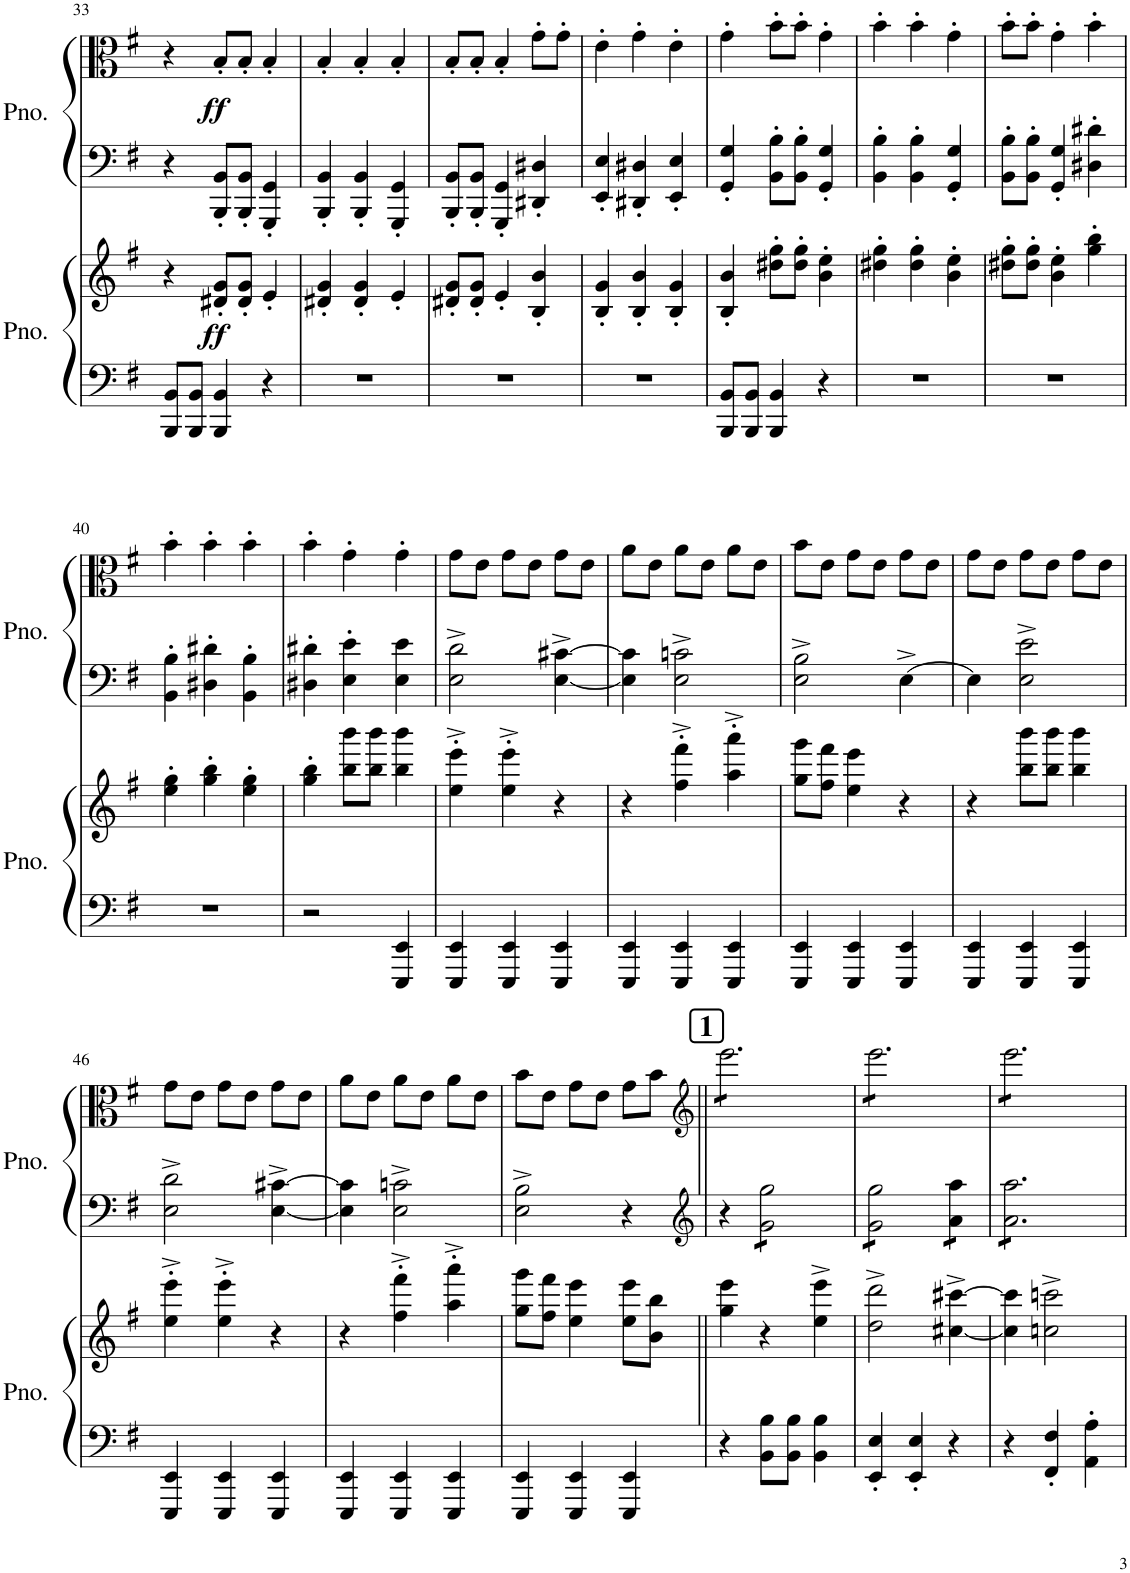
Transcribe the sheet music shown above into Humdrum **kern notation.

**kern	**kern	**dynam	**kern	**kern	**dynam
*part2	*part2	*part2	*part1	*part1	*part1
*staff4	*staff3	*staff3/4	*staff2	*staff1	*staff1/2
*I"Piano	*	*	*I"Piano	*	*
*I'Pno.	*	*	*I'Pno.	*	*
!!LO:PB:g=z
*clefF4	*clefG2	*	*clefF4	*clefC3	*
*k[f#]	*k[f#]	*	*k[f#]	*k[f#]	*
*M3/4	*M3/4	*	*M3/4	*M3/4	*
=33	=33	=33	=33	=33	=33
8BBB/^^ 8BB/^^L	4r	.	4r	4r	.
8BBB/^^ 8BB/^^J	.	.	.	.	.
!	!	!LO:DY:b	!	!	!LO:DY:b
4BBB/^^ 4BB/^^	8d#X/' 8g/'L	ff	8BBB/' 8BB/'L	8B'/L	ff
.	8d#/' 8g/'J	.	8BBB/' 8BB/'J	8B'/J	.
4r	4e'/	.	4GGG/' 4GG/'	4B'/	.
=34	=34	=34	=34	=34	=34
2.r	4d#X/' 4g/'	.	4BBB/' 4BB/'	4B'/	.
.	4d#/' 4g/'	.	4BBB/' 4BB/'	4B'/	.
.	4e'/	.	4GGG/' 4GG/'	4B'/	.
=35	=35	=35	=35	=35	=35
2.r	8d#X/' 8g/'L	.	8BBB/' 8BB/'L	8B'/L	.
.	8d#/' 8g/'J	.	8BBB/' 8BB/'J	8B'/J	.
.	4e'/	.	4GGG/' 4GG/'	4B'/	.
.	4B/' 4b/'	.	4DD#X/' 4D#X/'	8g'\L	.
.	.	.	.	8g'\J	.
=36	=36	=36	=36	=36	=36
2.r	4B/' 4g/'	.	4EE/' 4E/'	4e'\	.
.	4B/' 4b/'	.	4DD#X/' 4D#X/'	4g'\	.
.	4B/' 4g/'	.	4EE/' 4E/'	4e'\	.
=37	=37	=37	=37	=37	=37
8BBB/^^ 8BB/^^L	4B/' 4b/'	.	4GG/' 4G/'	4g'\	.
8BBB/^^ 8BB/^^J	.	.	.	.	.
4BBB/^^ 4BB/^^	8dd#X\' 8gg\'L	.	8BB\' 8B\'L	8b'\L	.
.	8dd#\' 8gg\'J	.	8BB\' 8B\'J	8b'\J	.
4r	4b\' 4ee\'	.	4GG/' 4G/'	4g'\	.
=38	=38	=38	=38	=38	=38
2.r	4dd#X\' 4gg\'	.	4BB\' 4B\'	4b'\	.
.	4dd#\' 4gg\'	.	4BB\' 4B\'	4b'\	.
.	4b\' 4ee\'	.	4GG/' 4G/'	4g'\	.
=39	=39	=39	=39	=39	=39
2.r	8dd#X\' 8gg\'L	.	8BB\' 8B\'L	8b'\L	.
.	8dd#\' 8gg\'J	.	8BB\' 8B\'J	8b'\J	.
.	4b\' 4ee\'	.	4GG/' 4G/'	4g'\	.
.	4gg\' 4bb\'	.	4D#X\' 4d#X\'	4b'\	.
!!LO:LB:g=z
=40	=40	=40	=40	=40	=40
2.r	4ee\' 4gg\'	.	4BB\' 4B\'	4b'\	.
.	4gg\' 4bb\'	.	4D#X\' 4d#X\'	4b'\	.
.	4ee\' 4gg\'	.	4BB\' 4B\'	4b'\	.
=41	=41	=41	=41	=41	=41
2r	4gg\' 4bb\'	.	4D#X\' 4d#X\'	4b'\	.
.	8bb\^^ 8bbb\^^L	.	4E\' 4e\'	4g'\	.
.	8bb\^^ 8bbb\^^J	.	.	.	.
4EEE/ 4EE/	4bb\^^ 4bbb\^^	.	4E\ 4e\	4g'\	.
=42	=42	=42	=42	=42	=42
4EEE/ 4EE/	4ee\'^ 4eee\'^	.	2E\^ 2d\^	8g\L	.
.	.	.	.	8e\J	.
4EEE/ 4EE/	4ee\'^ 4eee\'^	.	.	8g\L	.
.	.	.	.	8e\J	.
4EEE/ 4EE/	4r	.	[4E\^ [4c#X\^	8g\L	.
.	.	.	.	8e\J	.
=43	=43	=43	=43	=43	=43
4EEE/ 4EE/	4r	.	4E\] 4c#\]	8a\L	.
.	.	.	.	8e\J	.
4EEE/ 4EE/	4ff#\'^ 4fff#\'^	.	2E\^ 2cn\^	8a\L	.
.	.	.	.	8e\J	.
4EEE/ 4EE/	4aa\'^ 4aaa\'^	.	.	8a\L	.
.	.	.	.	8e\J	.
=44	=44	=44	=44	=44	=44
4EEE/ 4EE/	8gg\^ 8ggg\^L	.	2E\^ 2B\^	8b\L	.
.	8ff#\^ 8fff#\^J	.	.	8e\J	.
4EEE/ 4EE/	4ee\^^ 4eee\^^	.	.	8g\L	.
.	.	.	.	8e\J	.
4EEE/ 4EE/	4r	.	[4E^\	8g\L	.
.	.	.	.	8e\J	.
=45	=45	=45	=45	=45	=45
4EEE/ 4EE/	4r	.	4E\]	8g\L	.
.	.	.	.	8e\J	.
4EEE/ 4EE/	8bb\^^ 8bbb\^^L	.	2E\^ 2e\^	8g\L	.
.	8bb\^^ 8bbb\^^J	.	.	8e\J	.
4EEE/ 4EE/	4bb\^^ 4bbb\^^	.	.	8g\L	.
.	.	.	.	8e\J	.
!!LO:LB:g=z
=46	=46	=46	=46	=46	=46
4EEE/ 4EE/	4ee\'^ 4eee\'^	.	2E\^ 2d\^	8g\L	.
.	.	.	.	8e\J	.
4EEE/ 4EE/	4ee\'^ 4eee\'^	.	.	8g\L	.
.	.	.	.	8e\J	.
4EEE/ 4EE/	4r	.	[4E\^ [4c#X\^	8g\L	.
.	.	.	.	8e\J	.
=47	=47	=47	=47	=47	=47
4EEE/ 4EE/	4r	.	4E\] 4c#\]	8a\L	.
.	.	.	.	8e\J	.
4EEE/ 4EE/	4ff#\'^ 4fff#\'^	.	2E\^ 2cn\^	8a\L	.
.	.	.	.	8e\J	.
4EEE/ 4EE/	4aa\'^ 4aaa\'^	.	.	8a\L	.
.	.	.	.	8e\J	.
=48	=48	=48	=48	=48	=48
4EEE/ 4EE/	8gg\^ 8ggg\^L	.	2E\^ 2B\^	8b\L	.
.	8ff#\^ 8fff#\^J	.	.	8e\J	.
4EEE/ 4EE/	4ee\^^ 4eee\^^	.	.	8g\L	.
.	.	.	.	8e\J	.
4EEE/ 4EE/	8ee\^ 8eee\^L	.	4r	8g\L	.
.	8b\^ 8bb\^J	.	.	8b\J	.
!!LO:REH:place=s1:a:B:cj:fs=14:t=1
=49||	=49||	=49||	=49||	=49||	=49||
*	*	*	*clefG2	*clefG2	*
*	*	*	*	*tremolo	*
4r	4gg\ 4eee\	.	4r	8eee\L	.
.	.	.	.	8eee\	.
*	*	*	*tremolo	*	*
8BB\ 8B\L	4r	.	8g\ 8gg\L	8eee\	.
8BB\ 8B\J	.	.	8g\ 8gg\	8eee\	.
4BB\ 4B\	4ee\^ 4eee\^	.	8g\ 8gg\	8eee\	.
.	.	.	8g\ 8gg\J	8eee\J	.
=50	=50	=50	=50	=50	=50
4EE/' 4E/'	2dd\^ 2ddd\^	.	8g\ 8gg\L	8eee\L	.
.	.	.	8g\ 8gg\	8eee\	.
4EE/' 4E/'	.	.	8g\ 8gg\	8eee\	.
.	.	.	8g\ 8gg\J	8eee\	.
4r	[4cc#X\^ [4ccc#X\^	.	8a\ 8aa\L	8eee\	.
.	.	.	8a\ 8aa\J	8eee\J	.
=51	=51	=51	=51	=51	=51
4r	4cc#\] 4ccc#\]	.	8a\ 8aa\L	8eee\L	.
.	.	.	8a\ 8aa\	8eee\	.
4FF#/' 4F#/'	2ccn\^ 2cccn\^	.	8a\ 8aa\	8eee\	.
.	.	.	8a\ 8aa\	8eee\	.
4AA\' 4A\'	.	.	8a\ 8aa\	8eee\	.
.	.	.	8a\ 8aa\J	8eee\J	.
*	*	*	*	*Xtremolo	*
*	*	*	*Xtremolo	*	*
=	=	=	=	=	=
*-	*-	*-	*-	*-	*-
